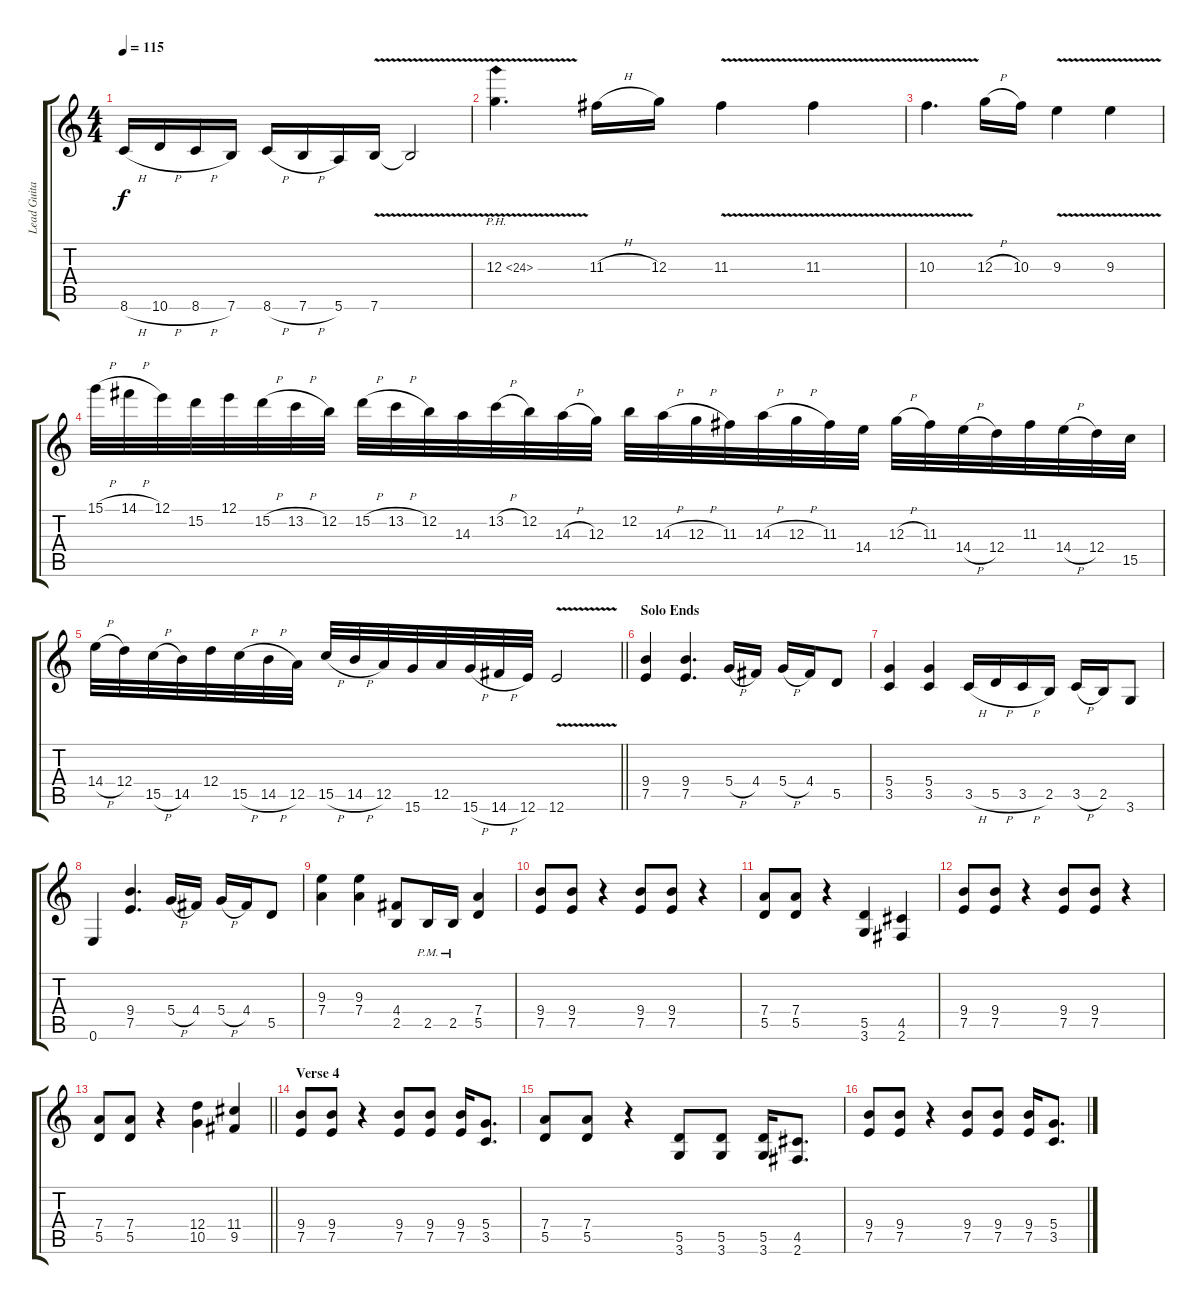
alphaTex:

\track ("Lead Guitar" "Lead Guita") {instrument distortionguitar}
\staff {score tabs}
\tuning (E4 B3 G3 D3 A2 E2) {hide}
\ts (4 4)
\tempo 115
\clef g2
\ks c
8.6{h}.16{dy f} 10.6{h}.16 8.6{h}.16 7.6.16 8.6{h}.16 7.6{h}.16 5.6.16 7.6{v}.16 7.6{t}.2 |
12.3{ph 12 v}.4{d} 11.3{h}.16 12.3.16 11.3{v}.4 11.3{v}.4 |
10.3{v}.4{d} 12.3{h}.16 10.3.16 9.3{v}.4 9.3{v}.4 |
15.1{h}.32 14.1{h}.32 12.1.32 15.2.32 12.1.32 15.2{h}.32 13.2{h}.32 12.2.32 15.2{h}.32 13.2{h}.32 12.2.32 14.3.32 13.2{h}.32 12.2.32 14.3{h}.32 12.3.32 12.2.32 14.3{h}.32 12.3{h}.32 11.3.32 14.3{h}.32 12.3{h}.32 11.3.32 14.4.32 12.3{h}.32 11.3.32 14.4{h}.32 12.4.32 11.3.32 14.4{h}.32 12.4.32 15.5.32 |
\barLineRight lightlight
14.4{h}.32 12.4.32 15.5{h}.32 14.5.32 12.4.32 15.5{h}.32 14.5{h}.32 12.5.32 15.5{h}.32 14.5{h}.32 12.5.32 15.6.32 12.5.32 15.6{h}.32 14.6{h}.32 12.6.32 12.6{v}.2 |
\section ("" "Solo Ends")
(9.4 7.5).4 (9.4 7.5).4{d} 5.4{h}.16 4.4.16 5.4{h}.16 4.4.16 5.5.8 |
(5.4 3.5).4 (5.4 3.5).4 3.5{h}.16 5.5{h}.16 3.5{h}.16 2.5.16 3.5{h}.16 2.5.16 3.6.8 |
0.6.4 (9.4 7.5).4{d} 5.4{h}.16 4.4.16 5.4{h}.16 4.4.16 5.5.8 |
(9.3 7.4).4 (9.3 7.4).4 (4.4 2.5).8 2.5{pm}.16 2.5{pm}.16 (7.4 5.5).4 |
(9.4 7.5).8 (9.4 7.5).8 r.4 (9.4 7.5).8 (9.4 7.5).8 r.4 |
(7.4 5.5).8 (7.4 5.5).8 r.4 (5.5 3.6).4 (4.5 2.6).4 |
(9.4 7.5).8 (9.4 7.5).8 r.4 (9.4 7.5).8 (9.4 7.5).8 r.4 |
\barLineRight lightlight
(7.4 5.5).8 (7.4 5.5).8 r.4 (12.4 10.5).4 (11.4 9.5).4 |
\section ("" "Verse 4")
(9.4 7.5).8 (9.4 7.5).8 r.4 (9.4 7.5).8 (9.4 7.5).8 (9.4 7.5).16 (5.4 3.5).8{d} |
(7.4 5.5).8 (7.4 5.5).8 r.4 (5.5 3.6).8 (5.5 3.6).8 (5.5 3.6).16 (4.5 2.6).8{d} |
(9.4 7.5).8 (9.4 7.5).8 r.4 (9.4 7.5).8 (9.4 7.5).8 (9.4 7.5).16 (5.4 3.5).8{d}
